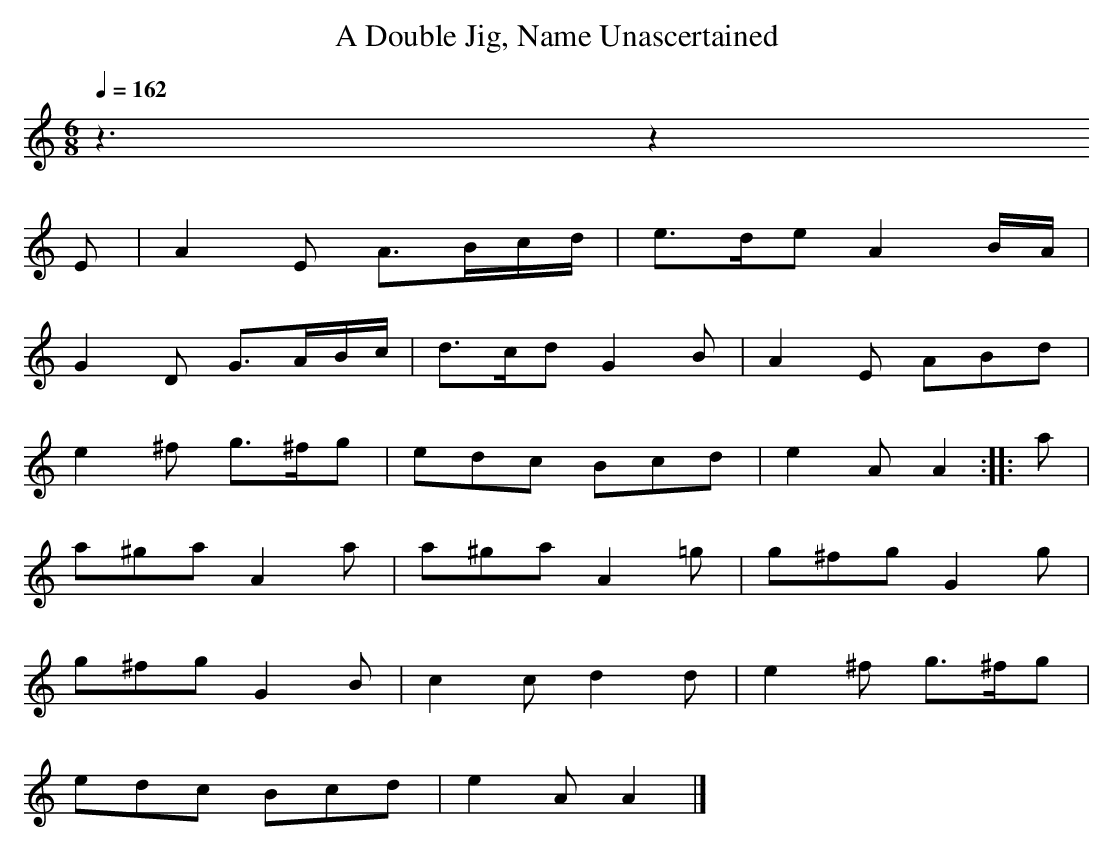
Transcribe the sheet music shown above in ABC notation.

X:1
T: A Double Jig, Name Unascertained
M: 6/8
L: 1/8
Q: 1/4=162
K: Am % 0 sharps
V: 1
z3 z2
E | A2E A>Bc/d/ | e>de A2B/A/ |
G2D G>AB/c/ | d>cd G2B | A2E ABd |
e2^f g>^fg | edc Bcd | e2A A2 :: a |
a^ga A2a | a^ga A2=g | g^fg G2g |
g^fg G2B | c2c d2d | e2^f g>^fg |
edc Bcd | e2A A2 |]
